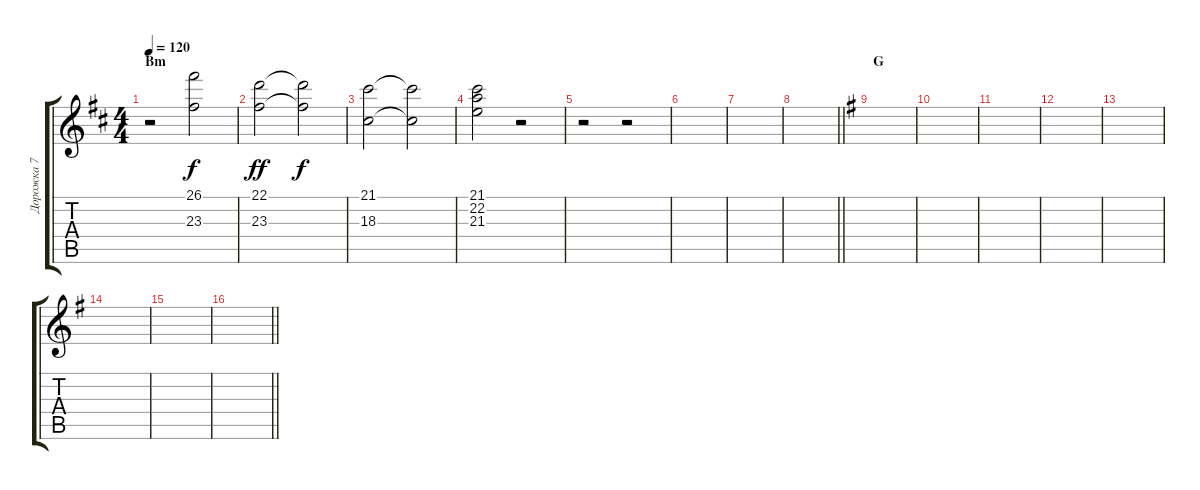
\track ("Дорожка 7" "Дорожка 7") {instrument vibraphone}
\staff {score tabs}
\tuning (E4 B3 G3 D3 A2 E2) {hide}
\ts (4 4)
\section ("" "Bm")
\tempo 120
\clef g2
\ks bminor
r.2{dy f} (26.1 23.3).2 |
(22.1 23.3).2{dy ff} (22.1{t} 23.3{t}).2{dy f} |
(21.1 18.3).2 (21.1{t} 18.3{t}).2 |
(21.1 22.2 21.3).2 r.2 |
r.2 r.2 |
|
|
\barLineRight lightlight
|
\section ("" "G")
\ks g
|
|
|
|
|
|
|
\barLineRight lightlight
